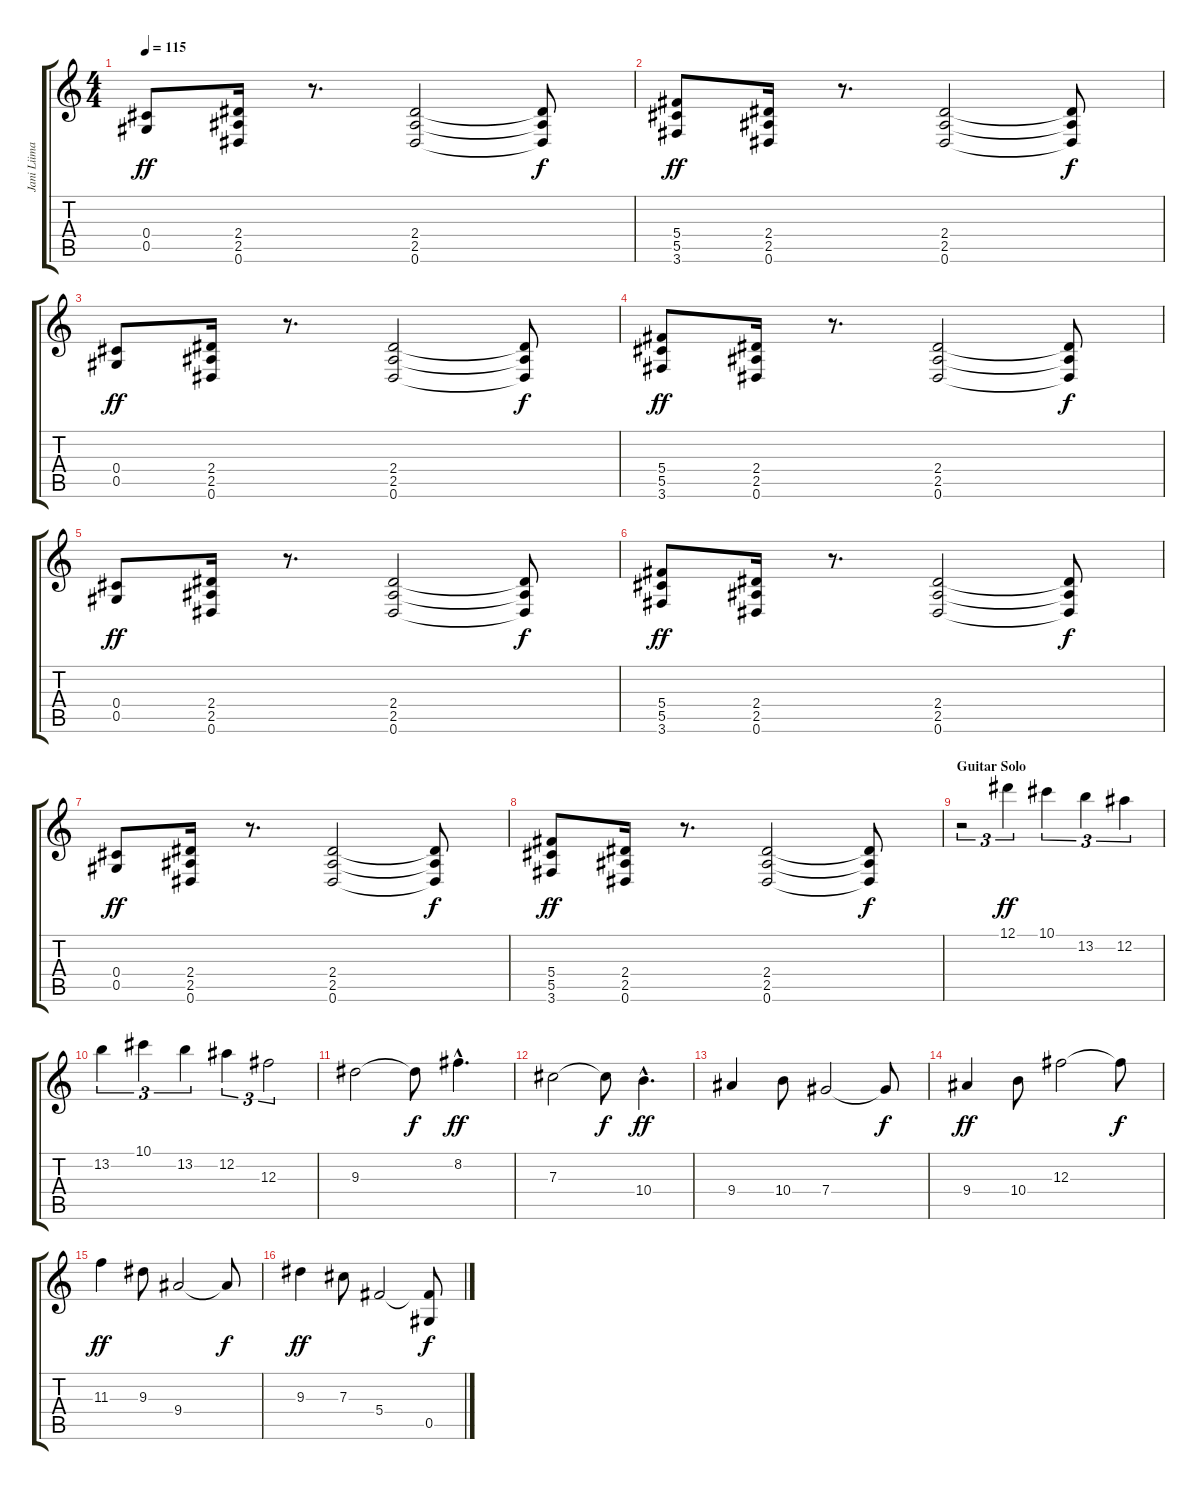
\track ("Jani Liimatainen - Guitars" "Jani Liima") {instrument distortionguitar}
\staff {score tabs}
\tuning (Eb4 Bb3 Gb3 Db3 Ab2 Eb2) {hide}
\ts (4 4)
\tempo 115
\clef g2
\ks c
(0.4 0.5).8{dy ff} (2.4 2.5 0.6).16 r.8{d} (2.4 2.5 0.6).2 (2.4{t} 2.5{t} 0.6{t}).8{dy f} |
(5.4 5.5 3.6).8{dy ff} (2.4 2.5 0.6).16 r.8{d} (2.4 2.5 0.6).2 (2.4{t} 2.5{t} 0.6{t}).8{dy f} |
(0.4 0.5).8{dy ff} (2.4 2.5 0.6).16 r.8{d} (2.4 2.5 0.6).2 (2.4{t} 2.5{t} 0.6{t}).8{dy f} |
(5.4 5.5 3.6).8{dy ff} (2.4 2.5 0.6).16 r.8{d} (2.4 2.5 0.6).2 (2.4{t} 2.5{t} 0.6{t}).8{dy f} |
(0.4 0.5).8{dy ff} (2.4 2.5 0.6).16 r.8{d} (2.4 2.5 0.6).2 (2.4{t} 2.5{t} 0.6{t}).8{dy f} |
(5.4 5.5 3.6).8{dy ff} (2.4 2.5 0.6).16 r.8{d} (2.4 2.5 0.6).2 (2.4{t} 2.5{t} 0.6{t}).8{dy f} |
(0.4 0.5).8{dy ff} (2.4 2.5 0.6).16 r.8{d} (2.4 2.5 0.6).2 (2.4{t} 2.5{t} 0.6{t}).8{dy f} |
(5.4 5.5 3.6).8{dy ff} (2.4 2.5 0.6).16 r.8{d} (2.4 2.5 0.6).2 (2.4{t} 2.5{t} 0.6{t}).8{dy f} |
\section ("" "Guitar Solo ")
r.2{tu (3 2)} 12.1.4{tu (3 2) dy ff} 10.1.4{tu (3 2)} 13.2.4{tu (3 2)} 12.2.4{tu (3 2)} |
13.2.4{tu (3 2)} 10.1.4{tu (3 2)} 13.2.4{tu (3 2)} 12.2.4{tu (3 2)} 12.3.2{tu (3 2)} |
9.3.2 9.3{t}.8{dy f} 8.2{hac}.4{d dy ff} |
7.3.2 7.3{t}.8{dy f} 10.4{hac}.4{d dy ff} |
9.4.4 10.4.8 7.4.2 7.4{t}.8{dy f} |
9.4.4{dy ff} 10.4.8 12.3.2 12.3{t}.8{dy f} |
11.3.4{dy ff} 9.3.8 9.4.2 9.4{t}.8{dy f} |
9.3.4{dy ff} 7.3.8 5.4.2 (5.4{t} 0.5).8{dy f}
